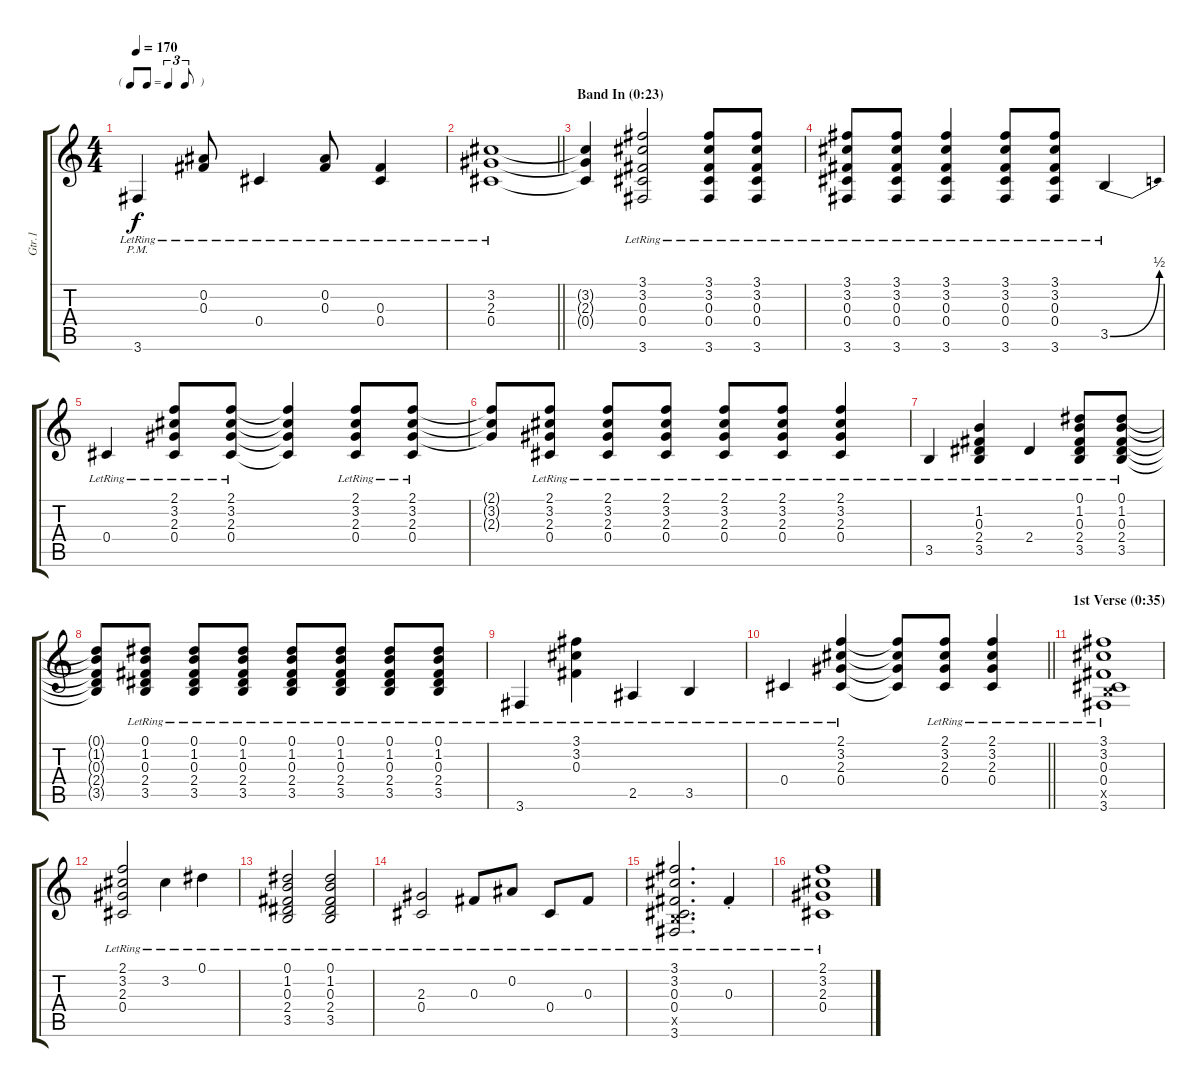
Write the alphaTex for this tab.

\track ("Gtr.1" "Gtr.1") {instrument acousticguitarnylon}
\staff {score tabs}
\tuning (Eb4 Bb3 Gb3 Db3 Ab2 Eb2) {hide}
\ts (4 4)
\tf triplet8th
\tempo 170
\clef g2
\ks c
3.6{pm lr}.4{dy f} (0.2{lr} 0.3{lr}).8 0.4{lr}.4 (0.2{lr} 0.3{lr}).8 (0.3{lr} 0.4{lr}).4 |
\barLineRight lightlight
(3.2{lr} 2.3{lr} 0.4{lr}).1 |
\section ("" "Band In (0:23)")
(3.2{t} 2.3{t} 0.4{t}).4 (3.1{lr} 3.2{lr} 0.3{lr} 0.4{lr} 3.6{lr}).2 (3.1{lr} 3.2{lr} 0.3{lr} 0.4{lr} 3.6{lr}).8 (3.1{lr} 3.2{lr} 0.3{lr} 0.4{lr} 3.6{lr}).8 |
(3.1{lr} 3.2{lr} 0.3{lr} 0.4{lr} 3.6{lr}).8 (3.1{lr} 3.2{lr} 0.3{lr} 0.4{lr} 3.6{lr}).8 (3.1{lr} 3.2{lr} 0.3{lr} 0.4{lr} 3.6{lr}).4 (3.1{lr} 3.2{lr} 0.3{lr} 0.4{lr} 3.6{lr}).8 (3.1{lr} 3.2{lr} 0.3{lr} 0.4{lr} 3.6{lr}).8 3.5{be (bend 0 0 60 2) lr}.4 |
0.4{lr}.4 (2.1{lr} 3.2{lr} 2.3{lr} 0.4{lr}).8 (2.1{lr} 3.2{lr} 2.3{lr} 0.4{lr}).8 (2.1{t} 3.2{t} 2.3{t} 0.4{t}).4 (2.1{lr} 3.2{lr} 2.3{lr} 0.4{lr}).8 (2.1{lr} 3.2{lr} 2.3{lr} 0.4{lr}).8 |
(2.1{t} 3.2{t} 2.3{t}).8 (2.1{lr} 3.2{lr} 2.3{lr} 0.4{lr}).8 (2.1{lr} 3.2{lr} 2.3{lr} 0.4{lr}).8 (2.1{lr} 3.2{lr} 2.3{lr} 0.4{lr}).8 (2.1{lr} 3.2{lr} 2.3{lr} 0.4{lr}).8 (2.1{lr} 3.2{lr} 2.3{lr} 0.4{lr}).8 (2.1{lr} 3.2{lr} 2.3{lr} 0.4{lr}).4 |
3.5{lr}.4 (1.2{lr} 0.3{lr} 2.4{lr} 3.5{lr}).4 2.4{lr}.4 (0.1{lr} 1.2{lr} 0.3{lr} 2.4{lr} 3.5{lr}).8 (0.1{lr} 1.2{lr} 0.3{lr} 2.4{lr} 3.5{lr}).8 |
(0.1{t} 1.2{t} 0.3{t} 2.4{t} 3.5{t}).8 (0.1{lr} 1.2{lr} 0.3{lr} 2.4{lr} 3.5{lr}).8 (0.1{lr} 1.2{lr} 0.3{lr} 2.4{lr} 3.5{lr}).8 (0.1{lr} 1.2{lr} 0.3{lr} 2.4{lr} 3.5{lr}).8 (0.1{lr} 1.2{lr} 0.3{lr} 2.4{lr} 3.5{lr}).8 (0.1{lr} 1.2{lr} 0.3{lr} 2.4{lr} 3.5{lr}).8 (0.1{lr} 1.2{lr} 0.3{lr} 2.4{lr} 3.5{lr}).8 (0.1{lr} 1.2{lr} 0.3{lr} 2.4{lr} 3.5{lr}).8 |
3.6{lr}.4 (3.1{lr} 3.2{lr} 0.3{lr}).4 2.5{lr}.4 3.5{lr}.4 |
\barLineRight lightlight
0.4{lr}.4 (2.1{lr} 3.2{lr} 2.3{lr} 0.4{lr}).4 (2.1{t} 3.2{t} 2.3{t} 0.4{t}).8 (2.1{lr} 3.2{lr} 2.3{lr} 0.4{lr}).8 (2.1{lr} 3.2{lr} 2.3{lr} 0.4{lr}).4 |
\section ("" "1st Verse (0:35)")
(3.1{lr} 3.2{lr} 0.3{lr} 0.4{lr} 3.5{x} 3.6{lr}).1 |
(2.1{lr} 3.2{lr} 2.3{lr} 0.4{lr}).2 3.2{lr}.4 0.1{lr}.4 |
(0.1{lr} 1.2{lr} 0.3{lr} 2.4{lr} 3.5{lr}).2 (0.1{lr} 1.2{lr} 0.3{lr} 2.4{lr} 3.5{lr}).2 |
(2.3{lr} 0.4{lr}).2 0.3{lr}.8 0.2{lr}.8 0.4{lr}.8 0.3{lr}.8 |
(3.1{lr} 3.2{lr} 0.3{lr} 0.4{lr} 3.5{x} 3.6{lr}).2{d} 0.3{st lr}.4 |
(2.1{lr} 3.2{lr} 2.3{lr} 0.4{lr}).1
